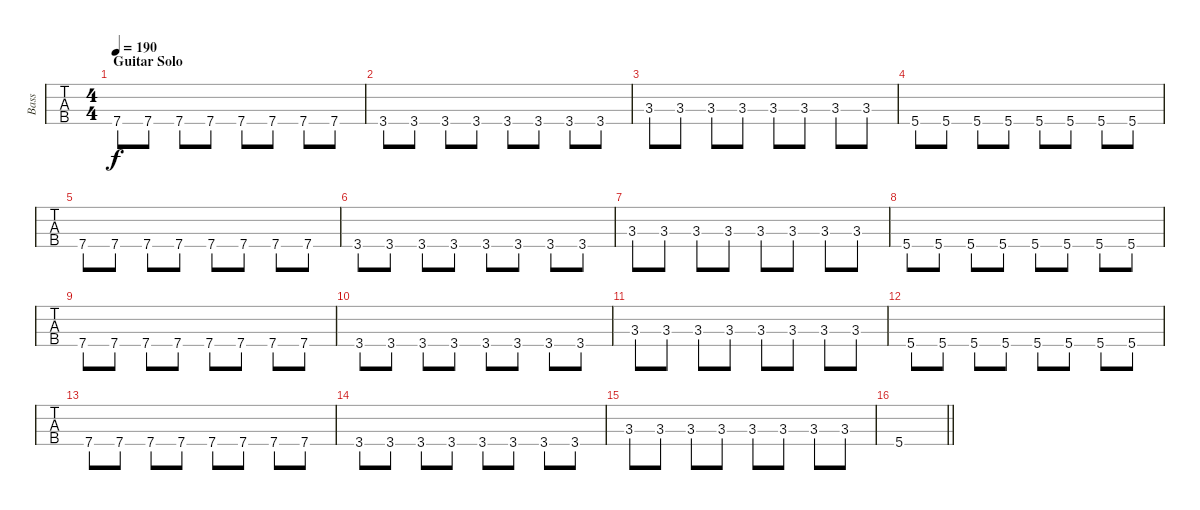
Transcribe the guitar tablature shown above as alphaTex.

\track ("Bass" "Bass") {instrument electricbassfinger}
\staff {tabs}
\tuning (F2 C2 G1 C1) {hide}
\ts (4 4)
\section ("" "Guitar Solo")
\tempo 190
\clef f4
\ks c
7.4.8{dy f} 7.4.8 7.4.8 7.4.8 7.4.8 7.4.8 7.4.8 7.4.8 |
3.4.8 3.4.8 3.4.8 3.4.8 3.4.8 3.4.8 3.4.8 3.4.8 |
3.3.8 3.3.8 3.3.8 3.3.8 3.3.8 3.3.8 3.3.8 3.3.8 |
5.4.8 5.4.8 5.4.8 5.4.8 5.4.8 5.4.8 5.4.8 5.4.8 |
7.4.8 7.4.8 7.4.8 7.4.8 7.4.8 7.4.8 7.4.8 7.4.8 |
3.4.8 3.4.8 3.4.8 3.4.8 3.4.8 3.4.8 3.4.8 3.4.8 |
3.3.8 3.3.8 3.3.8 3.3.8 3.3.8 3.3.8 3.3.8 3.3.8 |
5.4.8 5.4.8 5.4.8 5.4.8 5.4.8 5.4.8 5.4.8 5.4.8 |
7.4.8 7.4.8 7.4.8 7.4.8 7.4.8 7.4.8 7.4.8 7.4.8 |
3.4.8 3.4.8 3.4.8 3.4.8 3.4.8 3.4.8 3.4.8 3.4.8 |
3.3.8 3.3.8 3.3.8 3.3.8 3.3.8 3.3.8 3.3.8 3.3.8 |
5.4.8 5.4.8 5.4.8 5.4.8 5.4.8 5.4.8 5.4.8 5.4.8 |
7.4.8 7.4.8 7.4.8 7.4.8 7.4.8 7.4.8 7.4.8 7.4.8 |
3.4.8 3.4.8 3.4.8 3.4.8 3.4.8 3.4.8 3.4.8 3.4.8 |
3.3.8 3.3.8 3.3.8 3.3.8 3.3.8 3.3.8 3.3.8 3.3.8 |
\barLineRight lightlight
5.4.1
